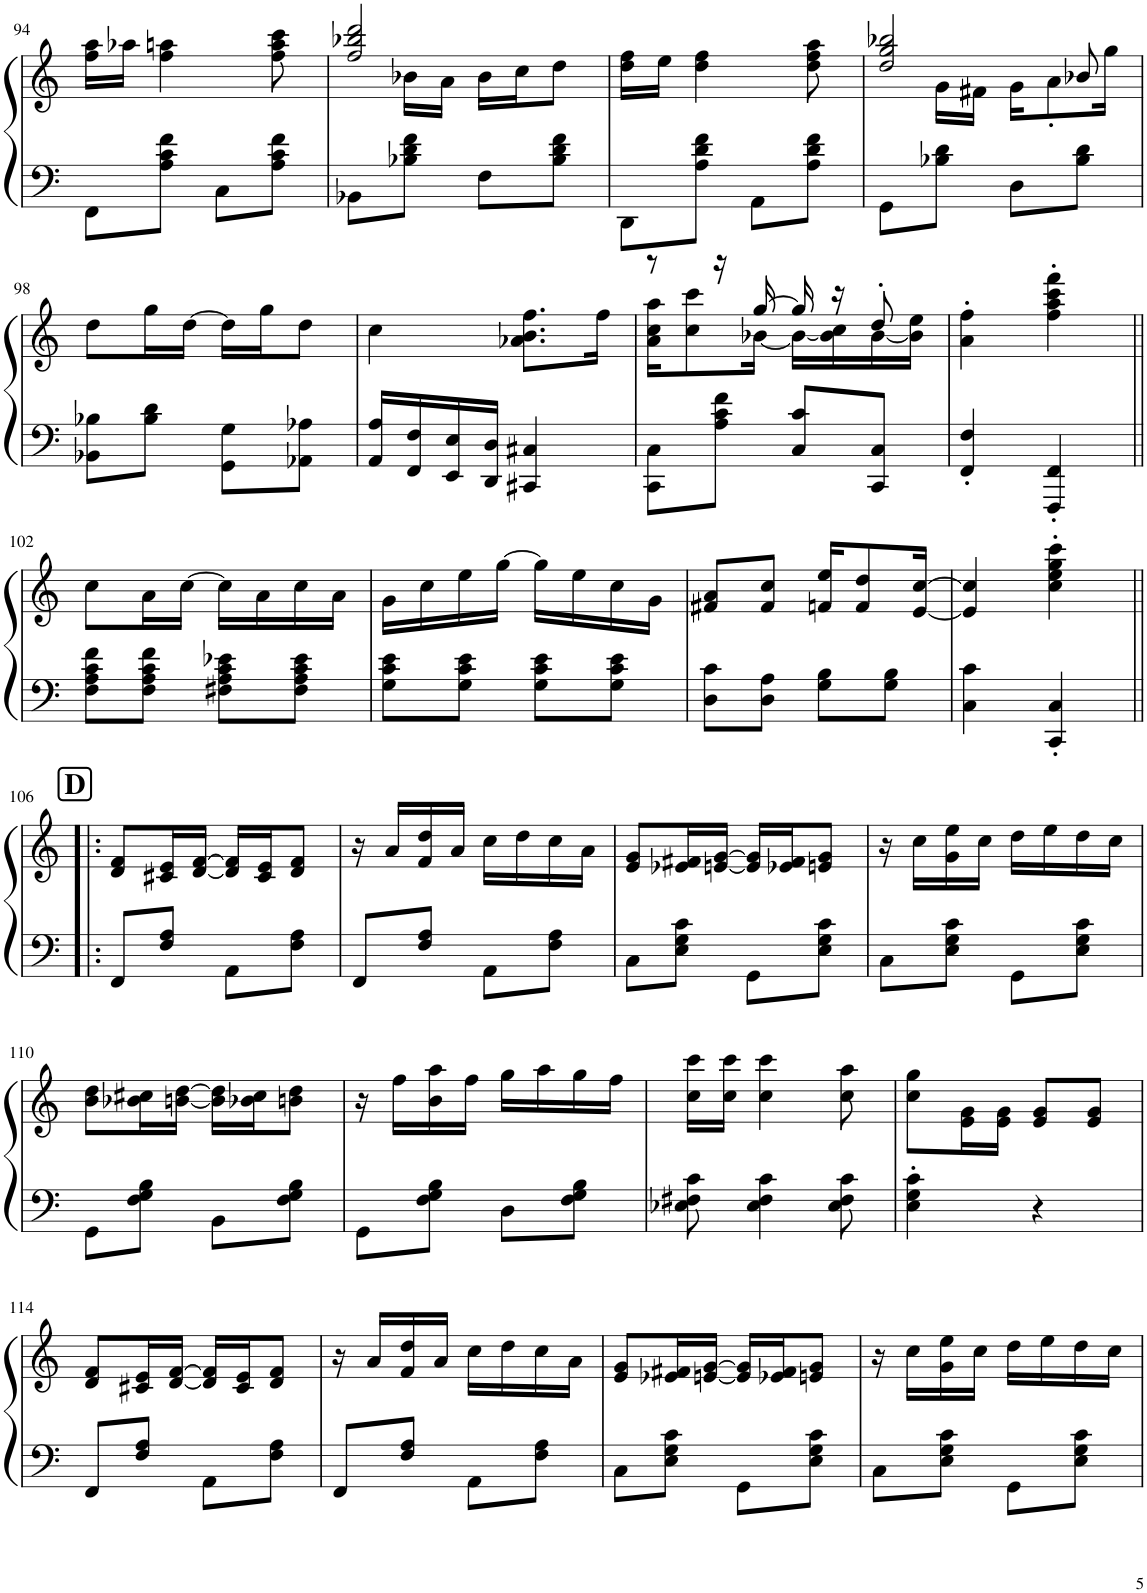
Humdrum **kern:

**kern	**kern
*part1	*part1
*staff2	*staff1
*I"Piano	*
*I'Pno.	*
!!LO:PB:g=z
*clefF4	*clefG2
*k[]	*k[]
*M2/4	*M2/4
=94	=94
8FF\L	16ff\ 16aa\LL
.	16aa-X\JJ
8A\ 8c\ 8f\J	4ff\ 4aan\
8C\L	.
8A\ 8c\ 8f\J	8ff\ 8aa\ 8ccc\
=95	=95
*	*^
8BB-X\L	2ff/ 2bb-X/ 2ddd/	8ryy
8B-X\ 8d\ 8f\J	.	16b-X\LL
.	.	16a\JJ
8F\L	.	16b-\LL
.	.	16cc\J
8B-\ 8d\ 8f\J	.	8dd\J
*	*v	*v
=96	=96
8DD\L	16dd\ 16ff\LL
.	16ee\JJ
8A\ 8d\ 8f\J	4dd\ 4ff\
8AA\L	.
8A\ 8d\ 8f\J	8dd\ 8ff\ 8aa\
=97	=97
*	*^
*	*	*^
8GG\L	2dd/ 2gg/ 2bb-X/	8ryy	4.ryy
8B-X\ 8d\J	.	16g\LL	.
.	.	16f#X\JJ	.
8D\L	.	16g\KL	.
.	.	8a'\	.
8B-\ 8d\J	.	.	8b-X/
.	.	16gg\Jk	.
*	*v	*v	*v
!!LO:LB:g=z
=98	=98
8BB-X\ 8B-X\L	8dd\L
8B-\ 8d\J	16gg\L
.	[16dd\JJ
8GG\ 8G\L	16dd\LL]
.	16gg\J
8AA-X\ 8A-X\J	8dd\J
=99	=99
16AA/ 16A/LL	4cc\
16FF/ 16F/	.
16EE/ 16E/	.
16DD/ 16D/JJ	.
4CC#X/ 4C#X/	8.a-X\ 8.b\ 8.ff\L
.	16ff\Jk
=100	=100
*	*^
8CC\ 8C\L	8r	16a\ 16cc\ 16aa\KL
.	.	8cc\ 8ccc\
8A\ 8c\ 8f\J	16r	.
.	[16gg/	[16b-X\Jk
8C/ 8c/L	16gg/]	16b-\LL_
.	16r	16b-\] 16cc\
8CC/ 8C/J	8dd'/	[16b-\
.	.	16b-\] 16ee\JJ
*	*v	*v
=101	=101
4FF/' 4F/'	4a\' 4ff\'
4FFF/' 4FF/'	4ff\' 4aa\' 4ccc\' 4fff\'
!!LO:LB:g=z
=102||	=102||
8F\ 8A\ 8c\ 8f\L	8cc\L
8F\ 8A\ 8c\ 8f\J	16a\L
.	[16cc\JJ
8F#X\ 8A\ 8c\ 8e-X\L	16cc\LL]
.	16a\
8F#\ 8A\ 8c\ 8e-\J	16cc\
.	16a\JJ
=103	=103
8G\ 8c\ 8e\L	16g\LL
.	16cc\
8G\ 8c\ 8e\J	16ee\
.	[16gg\JJ
8G\ 8c\ 8e\L	16gg\LL]
.	16ee\
8G\ 8c\ 8e\J	16cc\
.	16g\JJ
=104	=104
8D\ 8c\L	8f#X/ 8a/L
8D\ 8A\J	8f#/ 8cc/J
8G\ 8B\L	16fn/ 16ee/KL
.	8f/ 8dd/
8G\ 8B\J	.
.	[16e/ [16cc/Jk
=105	=105
4C\ 4c\	4e/] 4cc/]
4CC/' 4C/'	4cc\' 4ee\' 4gg\' 4ccc\'
!!LO:LB:g=z
!!LO:REH:place=s1:a:B:cj:fs=14:t=D
=106!|:	=106!|:
8FF/L	8d/ 8f/L
8F/ 8A/J	16c#X/ 16e/L
.	[16d/ [16f/JJ
8AA\L	16d/] 16f/]LL
.	16c#/ 16e/J
8F\ 8A\J	8d/ 8f/J
=107	=107
8FF/L	16r
.	16a/LL
8F/ 8A/J	16f/ 16dd/
.	16a/JJ
8AA\L	16cc\LL
.	16dd\
8F\ 8A\J	16cc\
.	16a\JJ
=108	=108
8C\L	8e/ 8g/L
8E\ 8G\ 8c\J	16e-X/ 16f#X/L
.	[16en/ [16g/JJ
8GG\L	16e/] 16g/]LL
.	16e-X/ 16f#/J
8E\ 8G\ 8c\J	8en/ 8g/J
=109	=109
8C\L	16r
.	16cc\LL
8E\ 8G\ 8c\J	16g\ 16ee\
.	16cc\JJ
8GG\L	16dd\LL
.	16ee\
8E\ 8G\ 8c\J	16dd\
.	16cc\JJ
!!LO:LB:g=z
=110	=110
8GG\L	8b\ 8dd\L
8F\ 8G\ 8B\J	16b-X\ 16cc#X\L
.	[16bn\ [16dd\JJ
8BB\L	16b\] 16dd\]LL
.	16b-X\ 16cc#\J
8F\ 8G\ 8B\J	8bn\ 8dd\J
=111	=111
8GG\L	16r
.	16ff\LL
8F\ 8G\ 8B\J	16b\ 16aa\
.	16ff\JJ
8D\L	16gg\LL
.	16aa\
8F\ 8G\ 8B\J	16gg\
.	16ff\JJ
=112	=112
8E-X\ 8F#X\ 8c\	16cc\ 16ccc\LL
.	16cc\ 16ccc\JJ
4E-\ 4F#\ 4c\	4cc\ 4ccc\
8E-\ 8F#\ 8c\	8cc\ 8aa\
=113	=113
4E\' 4G\' 4c\'	8cc\ 8gg\L
.	16e\ 16g\L
.	16e\ 16g\JJ
4r	8e/ 8g/L
.	8e/ 8g/J
!!LO:LB:g=z
=114	=114
8FF/L	8d/ 8f/L
8F/ 8A/J	16c#X/ 16e/L
.	[16d/ [16f/JJ
8AA\L	16d/] 16f/]LL
.	16c#/ 16e/J
8F\ 8A\J	8d/ 8f/J
=115	=115
8FF/L	16r
.	16a/LL
8F/ 8A/J	16f/ 16dd/
.	16a/JJ
8AA\L	16cc\LL
.	16dd\
8F\ 8A\J	16cc\
.	16a\JJ
=116	=116
8C\L	8e/ 8g/L
8E\ 8G\ 8c\J	16e-X/ 16f#X/L
.	[16en/ [16g/JJ
8GG\L	16e/] 16g/]LL
.	16e-X/ 16f#/J
8E\ 8G\ 8c\J	8en/ 8g/J
=117	=117
8C\L	16r
.	16cc\LL
8E\ 8G\ 8c\J	16g\ 16ee\
.	16cc\JJ
8GG\L	16dd\LL
.	16ee\
8E\ 8G\ 8c\J	16dd\
.	16cc\JJ
=	=
*-	*-
